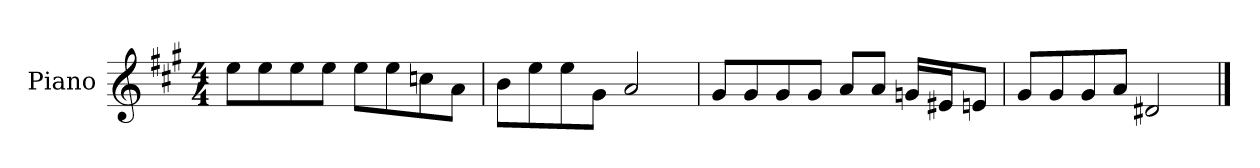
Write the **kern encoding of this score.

**kern
*part1
*staff1
*I"Piano
*I'P-no
*clefG2
*k[f#c#g#]
*M4/4
*MM90
=1
8ee\L
8ee\
8ee\
8ee\J
8ee\L
8ee\
8ccn\
8a\J
=2
8b\L
8ee\
8ee\
8g#\J
2a/
=3
8g#/L
8g#/
8g#/
8g#/J
8a/L
8a/J
16gn/LL
16e#X/J
8en/J
=4
8g#/L
8g#/
8g#/
8a/J
2d#X/
==
*-
